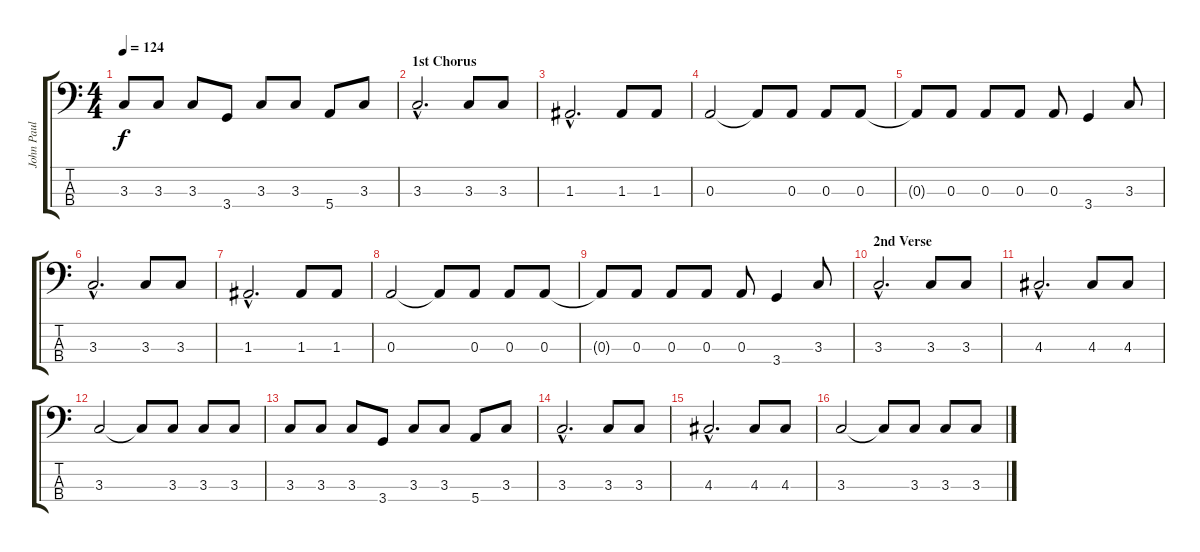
\track ("John Paul Jones" "John Paul ") {instrument electricbassfinger}
\staff {score tabs}
\tuning (G2 D2 A1 E1) {hide}
\ts (4 4)
\tempo 124
\clef f4
\ks c
3.3.8{dy f} 3.3.8 3.3.8 3.4.8 3.3.8 3.3.8 5.4.8 3.3.8 |
\section ("" "1st Chorus")
3.3{hac}.2{d} 3.3.8 3.3.8 |
1.3{hac}.2{d} 1.3.8 1.3.8 |
0.3.2 0.3{t}.8 0.3.8 0.3.8 0.3.8 |
0.3{t}.8 0.3.8 0.3.8 0.3.8 0.3.8 3.4.4 3.3.8 |
3.3{hac}.2{d} 3.3.8 3.3.8 |
1.3{hac}.2{d} 1.3.8 1.3.8 |
0.3.2 0.3{t}.8 0.3.8 0.3.8 0.3.8 |
0.3{t}.8 0.3.8 0.3.8 0.3.8 0.3.8 3.4.4 3.3.8 |
\section ("" "2nd Verse")
3.3{hac}.2{d} 3.3.8 3.3.8 |
4.3{hac}.2{d} 4.3.8 4.3.8 |
3.3.2 3.3{t}.8 3.3.8 3.3.8 3.3.8 |
3.3.8 3.3.8 3.3.8 3.4.8 3.3.8 3.3.8 5.4.8 3.3.8 |
3.3{hac}.2{d} 3.3.8 3.3.8 |
4.3{hac}.2{d} 4.3.8 4.3.8 |
3.3.2 3.3{t}.8 3.3.8 3.3.8 3.3.8
